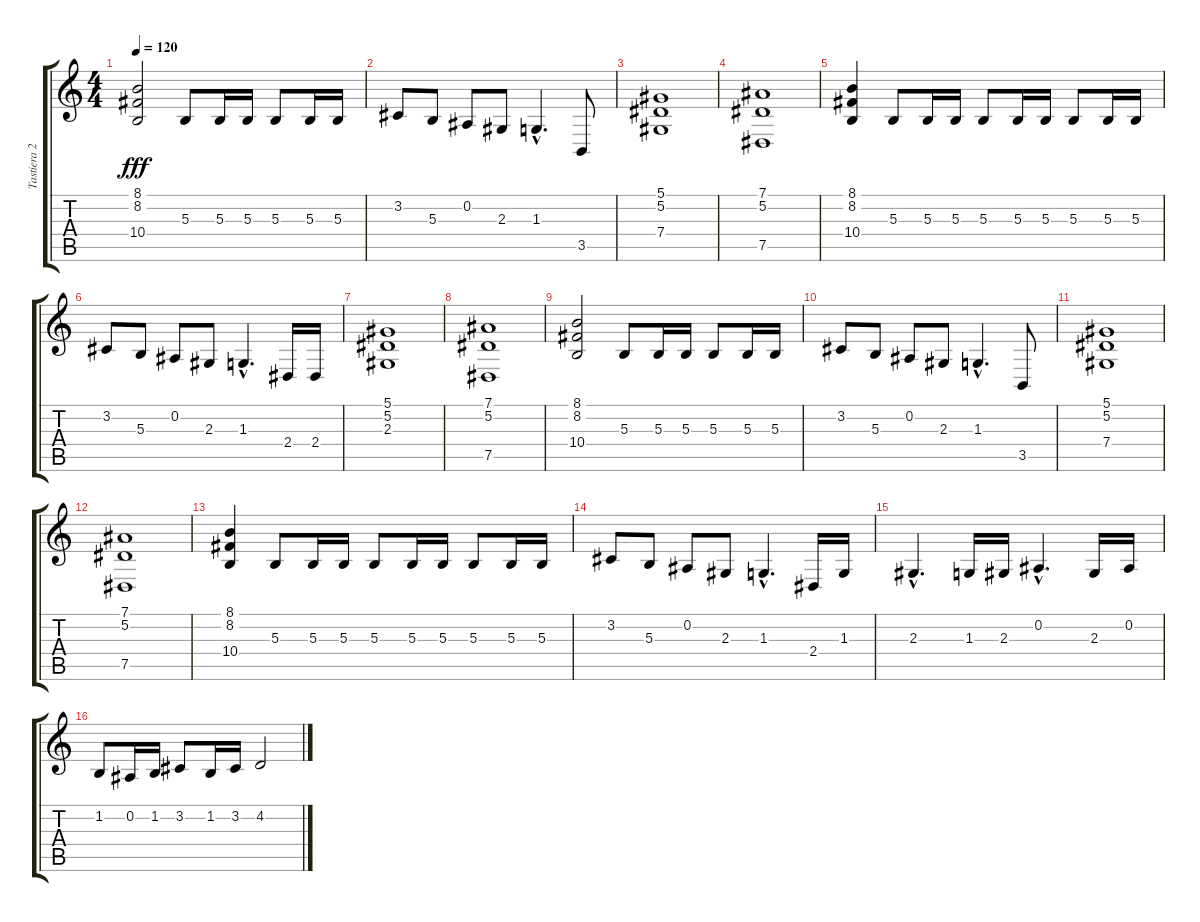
\track ("Tastiera 2" "Tastiera 2") {instrument synthstrings2}
\staff {score tabs}
\tuning (Eb4 Bb3 Gb3 Db3 Ab2 Eb2) {hide}
\ts (4 4)
\tempo 120
\clef g2
\ks c
(8.1 8.2 10.4).2{dy fff} 5.3.8 5.3.16 5.3.16 5.3.8 5.3.16 5.3.16 |
3.2.8 5.3.8 0.2.8 2.3.8 1.3{hac}.4{d} 3.5.8 |
(5.1 5.2 7.4).1 |
(7.1 5.2 7.5).1 |
(8.1 8.2 10.4).4 5.3.8 5.3.16 5.3.16 5.3.8 5.3.16 5.3.16 5.3.8 5.3.16 5.3.16 |
3.2.8 5.3.8 0.2.8 2.3.8 1.3{hac}.4{d} 2.4.16 2.4.16 |
(5.1 5.2 2.3).1 |
(7.1 5.2 7.5).1 |
(8.1 8.2 10.4).2 5.3.8 5.3.16 5.3.16 5.3.8 5.3.16 5.3.16 |
3.2.8 5.3.8 0.2.8 2.3.8 1.3{hac}.4{d} 3.5.8 |
(5.1 5.2 7.4).1 |
(7.1 5.2 7.5).1 |
(8.1 8.2 10.4).4 5.3.8 5.3.16 5.3.16 5.3.8 5.3.16 5.3.16 5.3.8 5.3.16 5.3.16 |
3.2.8 5.3.8 0.2.8 2.3.8 1.3{hac}.4{d} 2.4.16 1.3.16 |
2.3{hac}.4{d} 1.3.16 2.3.16 0.2{hac}.4{d} 2.3.16 0.2.16 |
1.2.8 0.2.16 1.2.16 3.2.8 1.2.16 3.2.16 4.2.2
